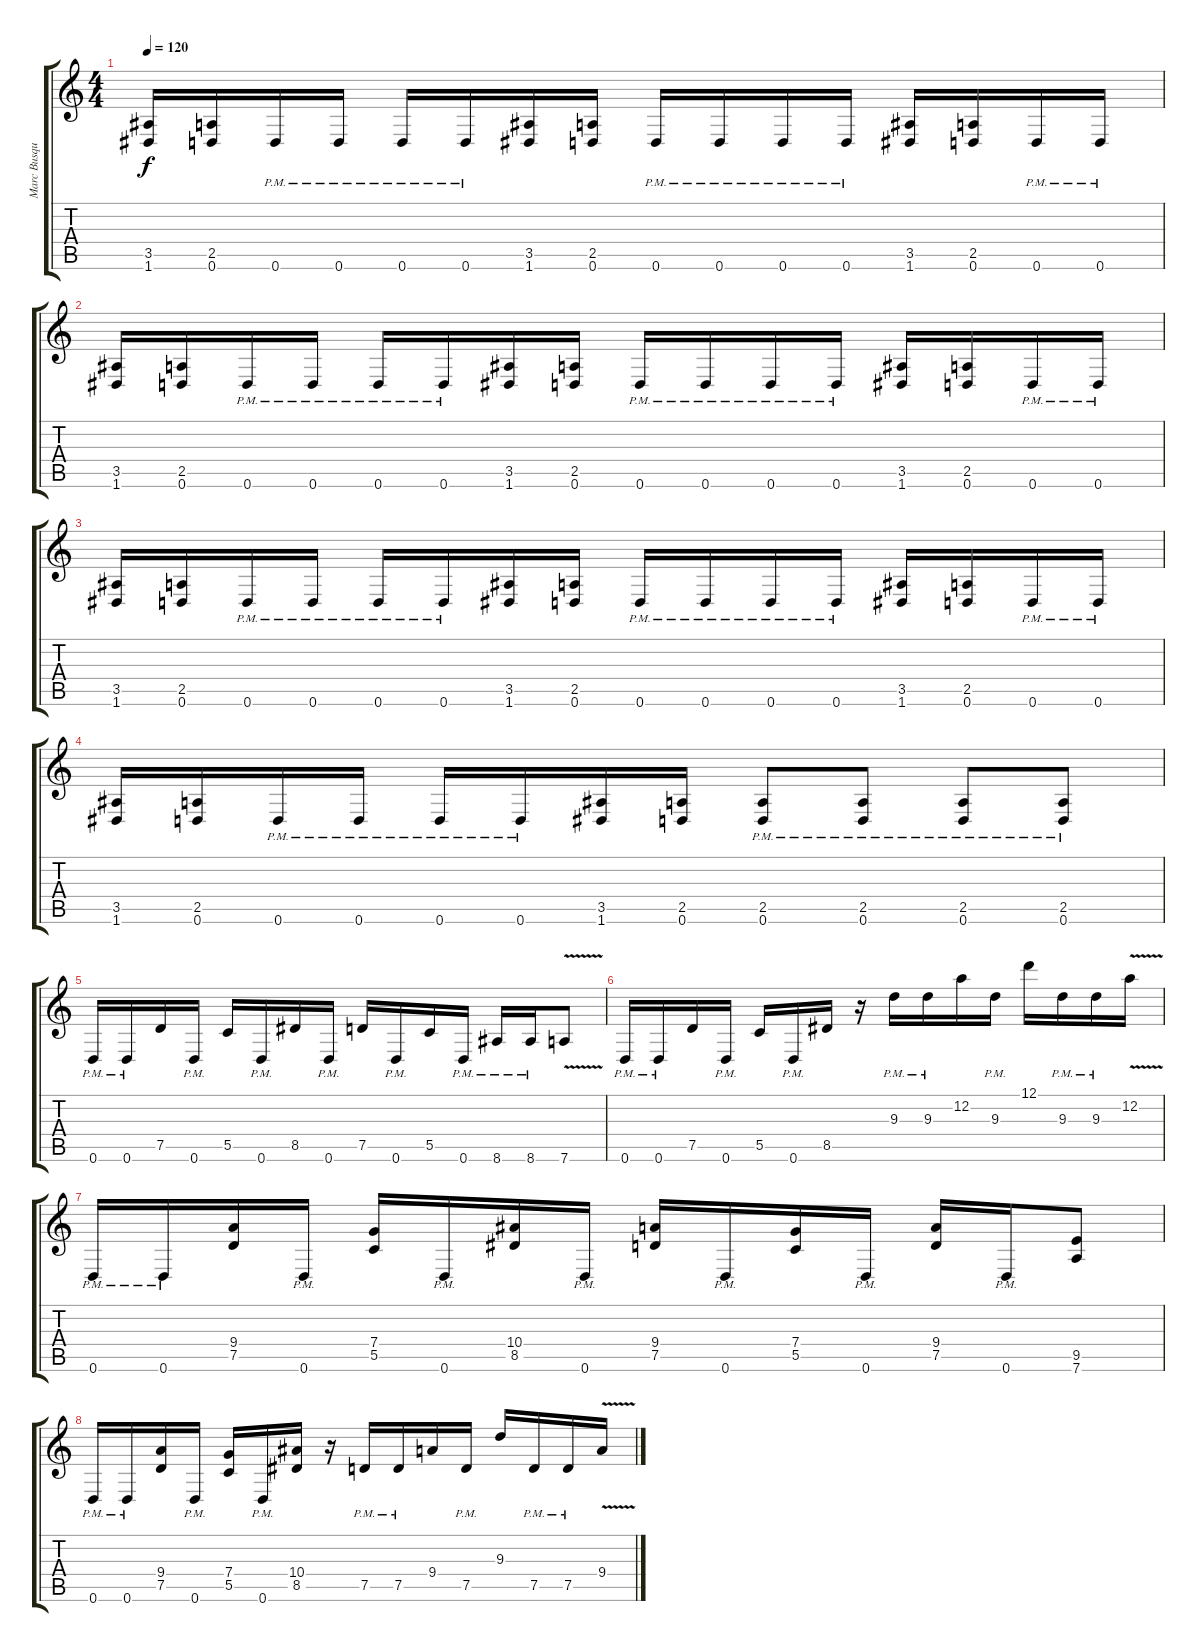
\track ("Marc Busque" "Marc Busqu") {instrument distortionguitar}
\staff {score tabs}
\tuning (D4 A3 F3 C3 G2 D2) {hide}
\ts (4 4)
\tempo 120
\clef g2
\ks c
(3.5 1.6).16{dy f} (2.5 0.6).16 0.6{pm}.16 0.6{pm}.16 0.6{pm}.16 0.6{pm}.16 (3.5 1.6).16 (2.5 0.6).16 0.6{pm}.16 0.6{pm}.16 0.6{pm}.16 0.6{pm}.16 (3.5 1.6).16 (2.5 0.6).16 0.6{pm}.16 0.6{pm}.16 |
(3.5 1.6).16 (2.5 0.6).16 0.6{pm}.16 0.6{pm}.16 0.6{pm}.16 0.6{pm}.16 (3.5 1.6).16 (2.5 0.6).16 0.6{pm}.16 0.6{pm}.16 0.6{pm}.16 0.6{pm}.16 (3.5 1.6).16 (2.5 0.6).16 0.6{pm}.16 0.6{pm}.16 |
(3.5 1.6).16 (2.5 0.6).16 0.6{pm}.16 0.6{pm}.16 0.6{pm}.16 0.6{pm}.16 (3.5 1.6).16 (2.5 0.6).16 0.6{pm}.16 0.6{pm}.16 0.6{pm}.16 0.6{pm}.16 (3.5 1.6).16 (2.5 0.6).16 0.6{pm}.16 0.6{pm}.16 |
(3.5 1.6).16 (2.5 0.6).16 0.6{pm}.16 0.6{pm}.16 0.6{pm}.16 0.6{pm}.16 (3.5 1.6).16 (2.5 0.6).16 (2.5{pm} 0.6{pm}).8 (2.5{pm} 0.6{pm}).8 (2.5{pm} 0.6{pm}).8 (2.5{pm} 0.6{pm}).8 |
0.6{pm}.16 0.6{pm}.16 7.5.16 0.6{pm}.16 5.5.16 0.6{pm}.16 8.5.16 0.6{pm}.16 7.5.16 0.6{pm}.16 5.5.16 0.6{pm}.16 8.6{pm}.16 8.6{pm}.16 7.6{v}.8 |
0.6{pm}.16 0.6{pm}.16 7.5.16 0.6{pm}.16 5.5.16 0.6{pm}.16 8.5.16 r.16 9.3{pm}.16 9.3{pm}.16 12.2.16 9.3{pm}.16 12.1.16 9.3{pm}.16 9.3{pm}.16 12.2{v}.16 |
0.6{pm}.16 0.6{pm}.16 (9.4 7.5).16 0.6{pm}.16 (7.4 5.5).16 0.6{pm}.16 (10.4 8.5).16 0.6{pm}.16 (9.4 7.5).16 0.6{pm}.16 (7.4 5.5).16 0.6{pm}.16 (9.4 7.5).16 0.6{pm}.16 (9.5 7.6).8 |
0.6{pm}.16 0.6{pm}.16 (9.4 7.5).16 0.6{pm}.16 (7.4 5.5).16 0.6{pm}.16 (10.4 8.5).16 r.16 7.5{pm}.16 7.5{pm}.16 9.4.16 7.5{pm}.16 9.3.16 7.5{pm}.16 7.5{pm}.16 9.4{v}.16
